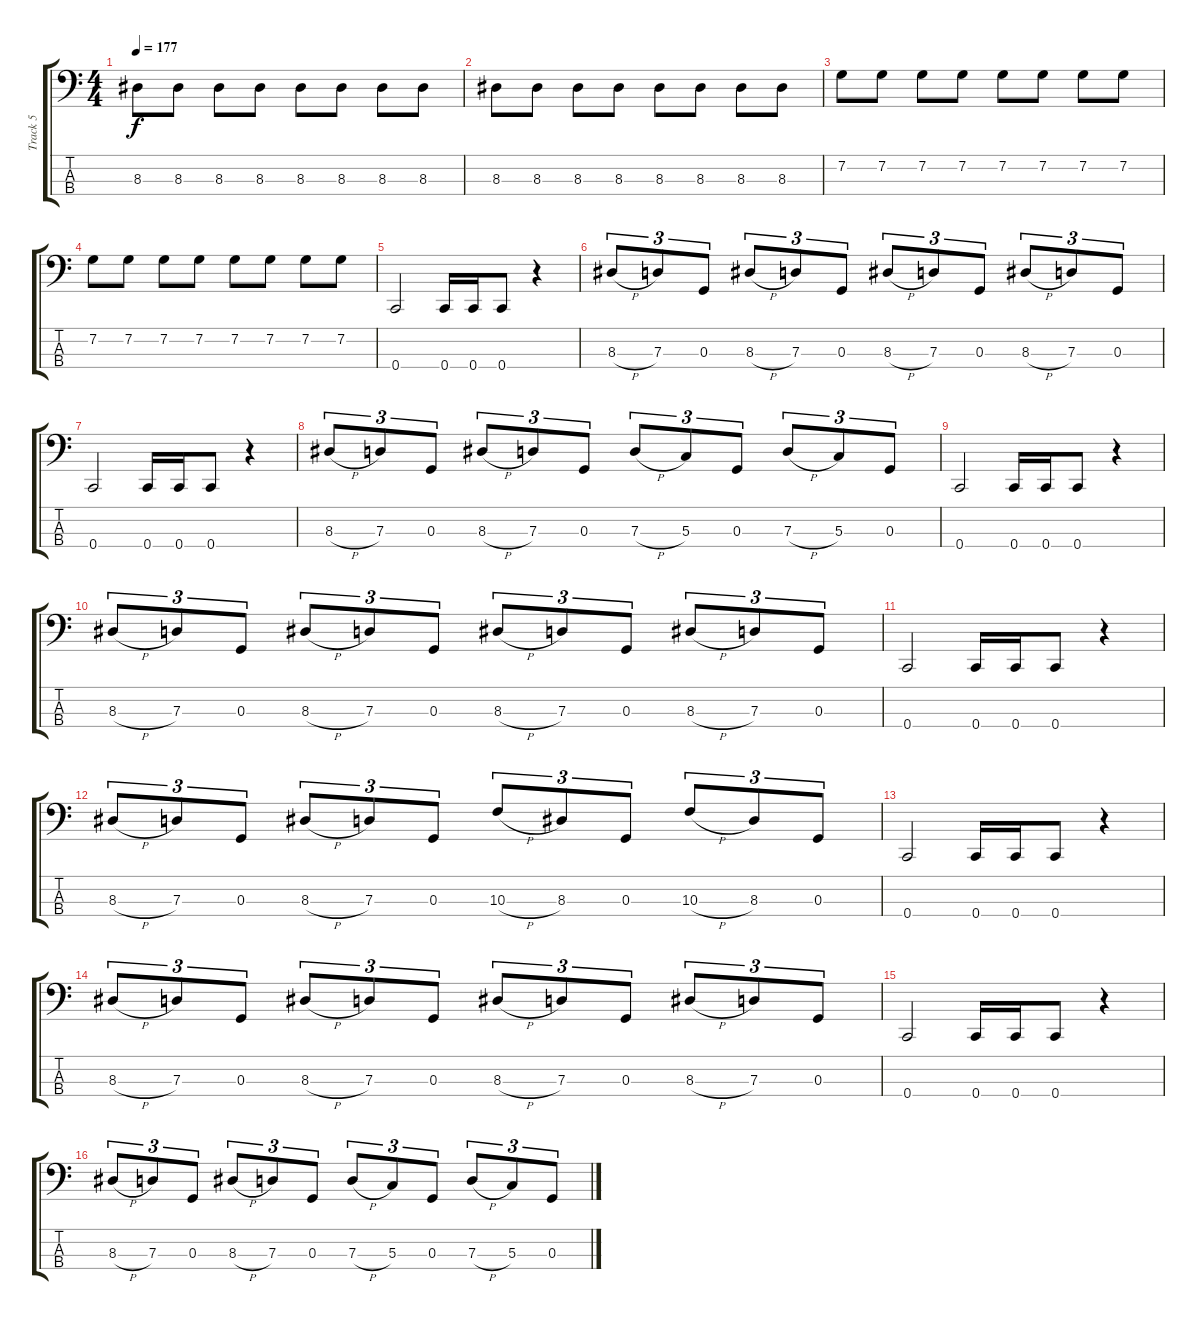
\track ("Track 5" "Track 5") {instrument electricbasspick}
\staff {score tabs}
\tuning (F2 C2 G1 C1) {hide}
\ts (4 4)
\tempo 177
\clef f4
\ks c
8.3.8{dy f} 8.3.8 8.3.8 8.3.8 8.3.8 8.3.8 8.3.8 8.3.8 |
8.3.8 8.3.8 8.3.8 8.3.8 8.3.8 8.3.8 8.3.8 8.3.8 |
7.2.8 7.2.8 7.2.8 7.2.8 7.2.8 7.2.8 7.2.8 7.2.8 |
7.2.8 7.2.8 7.2.8 7.2.8 7.2.8 7.2.8 7.2.8 7.2.8 |
0.4.2 0.4.16 0.4.16 0.4.8 r.4 |
8.3{h}.8{tu (3 2)} 7.3.8{tu (3 2)} 0.3.8{tu (3 2)} 8.3{h}.8{tu (3 2)} 7.3.8{tu (3 2)} 0.3.8{tu (3 2)} 8.3{h}.8{tu (3 2)} 7.3.8{tu (3 2)} 0.3.8{tu (3 2)} 8.3{h}.8{tu (3 2)} 7.3.8{tu (3 2)} 0.3.8{tu (3 2)} |
0.4.2 0.4.16 0.4.16 0.4.8 r.4 |
8.3{h}.8{tu (3 2)} 7.3.8{tu (3 2)} 0.3.8{tu (3 2)} 8.3{h}.8{tu (3 2)} 7.3.8{tu (3 2)} 0.3.8{tu (3 2)} 7.3{h}.8{tu (3 2)} 5.3.8{tu (3 2)} 0.3.8{tu (3 2)} 7.3{h}.8{tu (3 2)} 5.3.8{tu (3 2)} 0.3.8{tu (3 2)} |
0.4.2 0.4.16 0.4.16 0.4.8 r.4 |
8.3{h}.8{tu (3 2)} 7.3.8{tu (3 2)} 0.3.8{tu (3 2)} 8.3{h}.8{tu (3 2)} 7.3.8{tu (3 2)} 0.3.8{tu (3 2)} 8.3{h}.8{tu (3 2)} 7.3.8{tu (3 2)} 0.3.8{tu (3 2)} 8.3{h}.8{tu (3 2)} 7.3.8{tu (3 2)} 0.3.8{tu (3 2)} |
0.4.2 0.4.16 0.4.16 0.4.8 r.4 |
8.3{h}.8{tu (3 2)} 7.3.8{tu (3 2)} 0.3.8{tu (3 2)} 8.3{h}.8{tu (3 2)} 7.3.8{tu (3 2)} 0.3.8{tu (3 2)} 10.3{h}.8{tu (3 2)} 8.3.8{tu (3 2)} 0.3.8{tu (3 2)} 10.3{h}.8{tu (3 2)} 8.3.8{tu (3 2)} 0.3.8{tu (3 2)} |
0.4.2 0.4.16 0.4.16 0.4.8 r.4 |
8.3{h}.8{tu (3 2)} 7.3.8{tu (3 2)} 0.3.8{tu (3 2)} 8.3{h}.8{tu (3 2)} 7.3.8{tu (3 2)} 0.3.8{tu (3 2)} 8.3{h}.8{tu (3 2)} 7.3.8{tu (3 2)} 0.3.8{tu (3 2)} 8.3{h}.8{tu (3 2)} 7.3.8{tu (3 2)} 0.3.8{tu (3 2)} |
0.4.2 0.4.16 0.4.16 0.4.8 r.4 |
8.3{h}.8{tu (3 2)} 7.3.8{tu (3 2)} 0.3.8{tu (3 2)} 8.3{h}.8{tu (3 2)} 7.3.8{tu (3 2)} 0.3.8{tu (3 2)} 7.3{h}.8{tu (3 2)} 5.3.8{tu (3 2)} 0.3.8{tu (3 2)} 7.3{h}.8{tu (3 2)} 5.3.8{tu (3 2)} 0.3.8{tu (3 2)}
